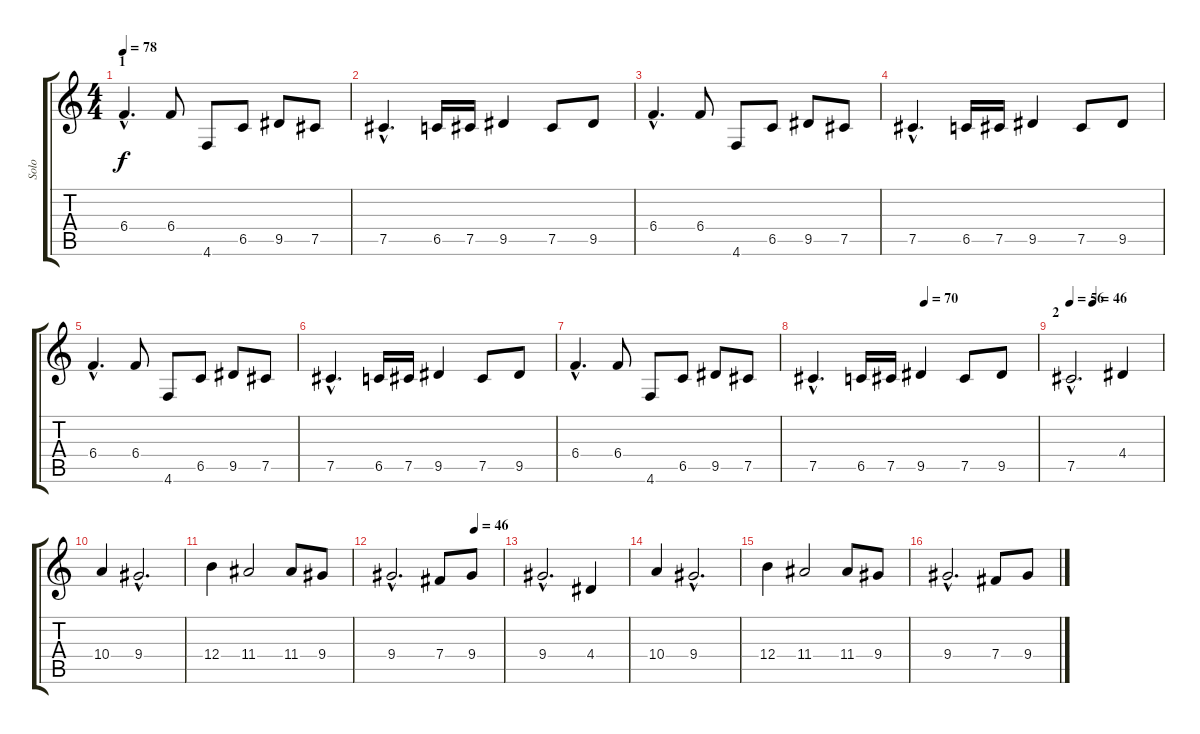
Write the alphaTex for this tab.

\track ("Solo" "Solo") {instrument distortionguitar}
\staff {score tabs}
\tuning (Db4 Ab3 E3 B2 Gb2 Db2) {hide}
\ts (4 4)
\section ("" "1")
\tempo 78
\clef g2
\ks c
6.4{hac}.4{d dy f instrument distortionguitar} 6.4.8 4.6.8 6.5.8 9.5.8 7.5.8 |
7.5{hac}.4{d} 6.5.16 7.5.16 9.5.4 7.5.8 9.5.8 |
6.4{hac}.4{d} 6.4.8 4.6.8 6.5.8 9.5.8 7.5.8 |
7.5{hac}.4{d} 6.5.16 7.5.16 9.5.4 7.5.8 9.5.8 |
6.4{hac}.4{d} 6.4.8 4.6.8 6.5.8 9.5.8 7.5.8 |
7.5{hac}.4{d} 6.5.16 7.5.16 9.5.4 7.5.8 9.5.8 |
6.4{hac}.4{d} 6.4.8 4.6.8 6.5.8 9.5.8 7.5.8 |
\tempo (70 0.5)
7.5{hac}.4{d} 6.5.16 7.5.16 9.5.4 7.5.8 9.5.8 |
\section ("" "2")
\tempo 56
\tempo (46 0.25)
7.5{hac}.2{d} 4.4.4 |
10.4.4 9.4{hac}.2{d} |
12.4.4 11.4.2 11.4.8 9.4.8 |
\tempo (46 0.75)
9.4{hac}.2{d} 7.4.8 9.4.8 |
9.4{hac}.2{d} 4.4.4 |
10.4.4 9.4{hac}.2{d} |
12.4.4 11.4.2 11.4.8 9.4.8 |
9.4{hac}.2{d} 7.4.8 9.4.8
